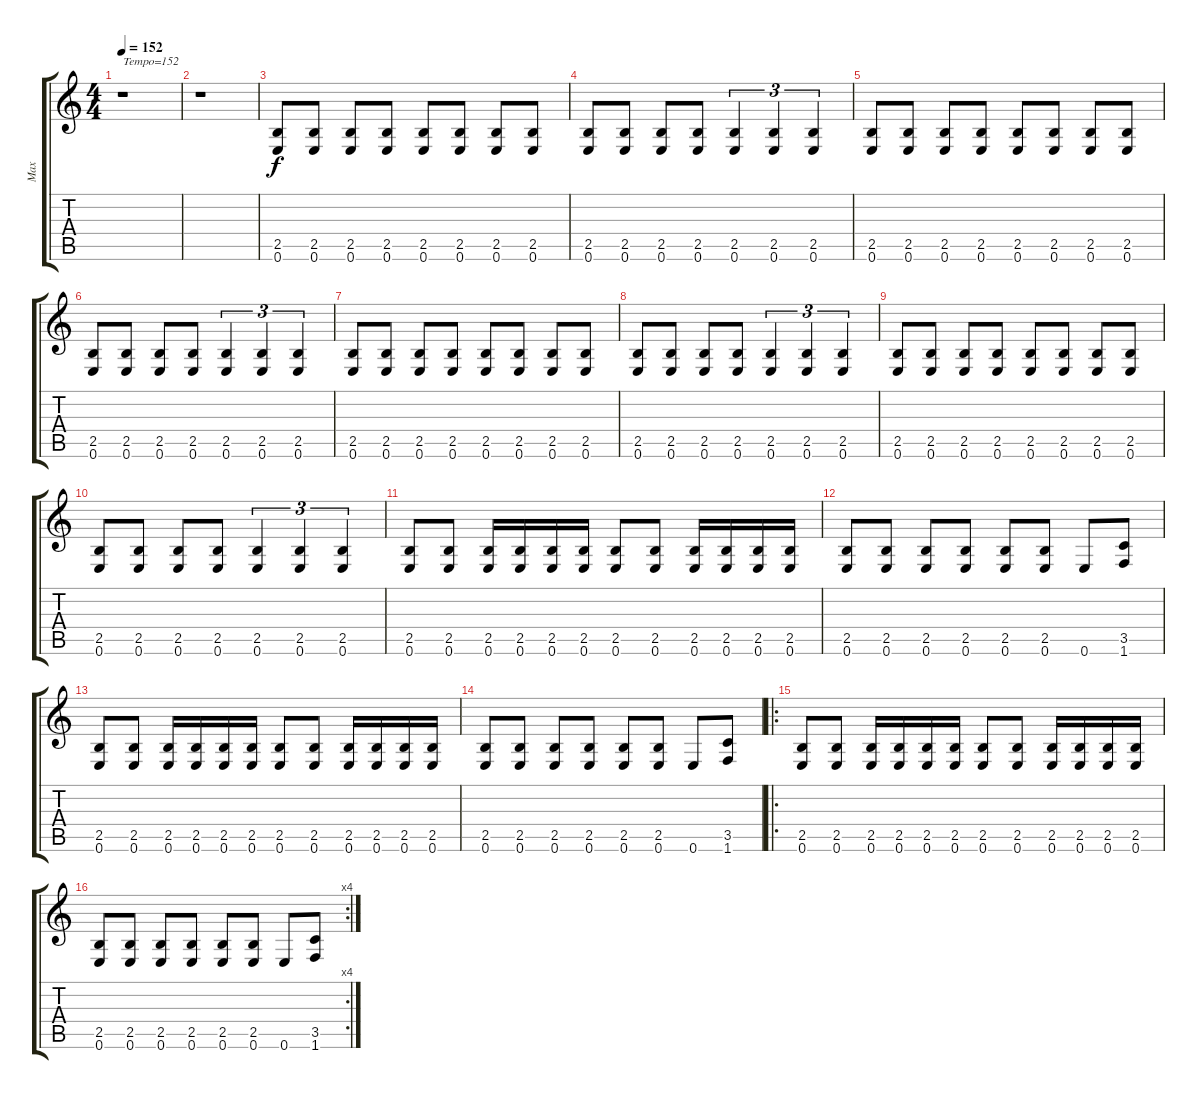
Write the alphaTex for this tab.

\track ("Max" "Max") {instrument distortionguitar}
\staff {score tabs}
\tuning (E4 B3 G3 D3 A2 E2) {hide}
\ts (4 4)
\tempo 152
\clef g2
\ks c
r.1{txt "Tempo=152" dy f instrument distortionguitar} |
r.1 |
(2.5 0.6).8 (2.5 0.6).8 (2.5 0.6).8 (2.5 0.6).8 (2.5 0.6).8 (2.5 0.6).8 (2.5 0.6).8 (2.5 0.6).8 |
(2.5 0.6).8 (2.5 0.6).8 (2.5 0.6).8 (2.5 0.6).8 (2.5 0.6).4{tu (3 2)} (2.5 0.6).4{tu (3 2)} (2.5 0.6).4{tu (3 2)} |
(2.5 0.6).8 (2.5 0.6).8 (2.5 0.6).8 (2.5 0.6).8 (2.5 0.6).8 (2.5 0.6).8 (2.5 0.6).8 (2.5 0.6).8 |
(2.5 0.6).8 (2.5 0.6).8 (2.5 0.6).8 (2.5 0.6).8 (2.5 0.6).4{tu (3 2)} (2.5 0.6).4{tu (3 2)} (2.5 0.6).4{tu (3 2)} |
(2.5 0.6).8 (2.5 0.6).8 (2.5 0.6).8 (2.5 0.6).8 (2.5 0.6).8 (2.5 0.6).8 (2.5 0.6).8 (2.5 0.6).8 |
(2.5 0.6).8 (2.5 0.6).8 (2.5 0.6).8 (2.5 0.6).8 (2.5 0.6).4{tu (3 2)} (2.5 0.6).4{tu (3 2)} (2.5 0.6).4{tu (3 2)} |
(2.5 0.6).8 (2.5 0.6).8 (2.5 0.6).8 (2.5 0.6).8 (2.5 0.6).8 (2.5 0.6).8 (2.5 0.6).8 (2.5 0.6).8 |
(2.5 0.6).8 (2.5 0.6).8 (2.5 0.6).8 (2.5 0.6).8 (2.5 0.6).4{tu (3 2)} (2.5 0.6).4{tu (3 2)} (2.5 0.6).4{tu (3 2)} |
(2.5 0.6).8 (2.5 0.6).8 (2.5 0.6).16 (2.5 0.6).16 (2.5 0.6).16 (2.5 0.6).16 (2.5 0.6).8 (2.5 0.6).8 (2.5 0.6).16 (2.5 0.6).16 (2.5 0.6).16 (2.5 0.6).16 |
(2.5 0.6).8 (2.5 0.6).8 (2.5 0.6).8 (2.5 0.6).8 (2.5 0.6).8 (2.5 0.6).8 0.6.8 (3.5 1.6).8 |
(2.5 0.6).8 (2.5 0.6).8 (2.5 0.6).16 (2.5 0.6).16 (2.5 0.6).16 (2.5 0.6).16 (2.5 0.6).8 (2.5 0.6).8 (2.5 0.6).16 (2.5 0.6).16 (2.5 0.6).16 (2.5 0.6).16 |
(2.5 0.6).8 (2.5 0.6).8 (2.5 0.6).8 (2.5 0.6).8 (2.5 0.6).8 (2.5 0.6).8 0.6.8 (3.5 1.6).8 |
\ro
(2.5 0.6).8 (2.5 0.6).8 (2.5 0.6).16 (2.5 0.6).16 (2.5 0.6).16 (2.5 0.6).16 (2.5 0.6).8 (2.5 0.6).8 (2.5 0.6).16 (2.5 0.6).16 (2.5 0.6).16 (2.5 0.6).16 |
\rc 4
(2.5 0.6).8 (2.5 0.6).8 (2.5 0.6).8 (2.5 0.6).8 (2.5 0.6).8 (2.5 0.6).8 0.6.8 (3.5 1.6).8
